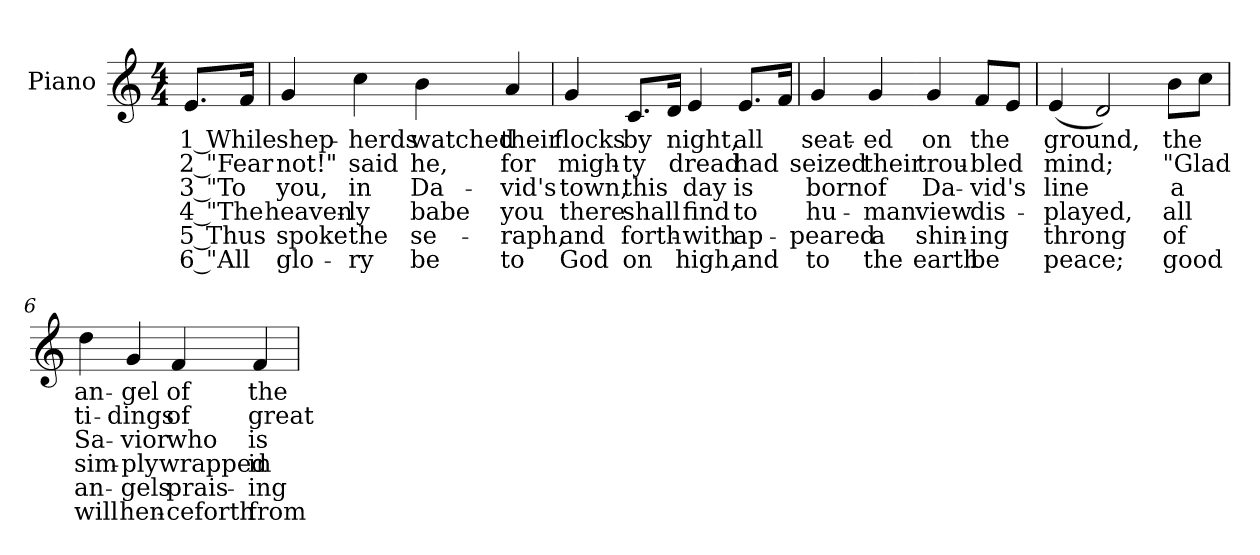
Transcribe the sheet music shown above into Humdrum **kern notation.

**kern	**text	**text	**text	**text	**text	**text
*part1	*part1	*part1	*part1	*part1	*part1	*part1
*staff1	*staff1	*staff1	*staff1	*staff1	*staff1	*staff1
*I"Piano	*	*	*	*	*	*
*I'Pno.	*	*	*	*	*	*
!!LO:PB:g=z
*clefG2	*	*	*	*	*	*
*k[]	*	*	*	*	*	*
*C:	*	*	*	*	*	*
*M4/4	*	*	*	*	*	*
=	=	=	=	=	=	=
!	!LO:LY:b:color=#000000	!LO:LY:b:color=#000000	!LO:LY:b:color=#000000	!LO:LY:b:color=#000000	!LO:LY:b:color=#000000	!LO:LY:b:color=#000000
8.ei/L	1 While	2 "Fear	3 "To	4 "The	5 Thus	6 "All
16fi/Jk	.	.	.	.	.	.
=1	=1	=1	=1	=1	=1	=1
!	!LO:LY:b:color=#000000	!LO:LY:b:color=#000000	!LO:LY:b:color=#000000	!LO:LY:b:color=#000000	!LO:LY:b:color=#000000	!LO:LY:b:color=#000000
4gi/	shep-	not!"	you,	heaven-	-spoke	glo-
!	!LO:LY:b:color=#000000	!LO:LY:b:color=#000000	!LO:LY:b:color=#000000	!LO:LY:b:color=#000000	!LO:LY:b:color=#000000	!LO:LY:b:color=#000000
4cci\	-herds	said	-in	ly	the	ry
!	!LO:LY:b:color=#000000	!LO:LY:b:color=#000000	!LO:LY:b:color=#000000	!LO:LY:b:color=#000000	!LO:LY:b:color=#000000	!LO:LY:b:color=#000000
4bi\	watched	he,	Da-	-babe	se-	-be
!	!LO:LY:b:color=#000000	!LO:LY:b:color=#000000	!LO:LY:b:color=#000000	!LO:LY:b:color=#000000	!LO:LY:b:color=#000000	!LO:LY:b:color=#000000
4ai/	their	for	vid's	you	raph,	to
=2	=2	=2	=2	=2	=2	=2
!	!LO:LY:b:color=#000000	!LO:LY:b:color=#000000	!LO:LY:b:color=#000000	!LO:LY:b:color=#000000	!LO:LY:b:color=#000000	!LO:LY:b:color=#000000
4gi/	flocks	migh-	town,	there	and	God
!	!LO:LY:b:color=#000000	!LO:LY:b:color=#000000	!LO:LY:b:color=#000000	!LO:LY:b:color=#000000	!LO:LY:b:color=#000000	!LO:LY:b:color=#000000
8.ci/L	by	-ty	this	shall	forth-	-on
16di/Jk	.	.	.	.	.	.
!	!LO:LY:b:color=#000000	!LO:LY:b:color=#000000	!LO:LY:b:color=#000000	!LO:LY:b:color=#000000	!LO:LY:b:color=#000000	!LO:LY:b:color=#000000
4ei/	night,	dread	day	find	with	high,
!	!LO:LY:b:color=#000000	!LO:LY:b:color=#000000	!LO:LY:b:color=#000000	!LO:LY:b:color=#000000	!LO:LY:b:color=#000000	!LO:LY:b:color=#000000
8.ei/L	all	had	is	to	ap-	-and
16fi/Jk	.	.	.	.	.	.
=3	=3	=3	=3	=3	=3	=3
!	!LO:LY:b:color=#000000	!LO:LY:b:color=#000000	!LO:LY:b:color=#000000	!LO:LY:b:color=#000000	!LO:LY:b:color=#000000	!LO:LY:b:color=#000000
4gi/	seat-	seized	born	hu-	-peared	to
!	!LO:LY:b:color=#000000	!LO:LY:b:color=#000000	!LO:LY:b:color=#000000	!LO:LY:b:color=#000000	!LO:LY:b:color=#000000	!LO:LY:b:color=#000000
4gi/	-ed	their	of	man	a	the
!!LO:LB:g=z
=4-	=4-	=4-	=4-	=4-	=4-	=4-
!	!LO:LY:b:color=#000000	!LO:LY:b:color=#000000	!LO:LY:b:color=#000000	!LO:LY:b:color=#000000	!LO:LY:b:color=#000000	!LO:LY:b:color=#000000
4gi/	on	trou-	Da-	-view	shin-	-earth
!	!LO:LY:b:color=#000000	!LO:LY:b:color=#000000	!LO:LY:b:color=#000000	!LO:LY:b:color=#000000	!LO:LY:b:color=#000000	!LO:LY:b:color=#000000
8fi/L	the	-bled	vid's	dis-	-ing	be
8ei/J	.	.	.	.	.	.
=5	=5	=5	=5	=5	=5	=5
!	!LO:LY:b:color=#000000	!LO:LY:b:color=#000000	!LO:LY:b:color=#000000	!LO:LY:b:color=#000000	!LO:LY:b:color=#000000	!LO:LY:b:color=#000000
(4ei/	ground,	mind;	line	played,	throng	peace;
2di/)	.	.	.	.	.	.
!	!LO:LY:b:color=#000000	!LO:LY:b:color=#000000	!LO:LY:b:color=#000000	!LO:LY:b:color=#000000	!LO:LY:b:color=#000000	!LO:LY:b:color=#000000
8bi\L	the	"Glad	a	all	of	good
8cci\J	.	.	.	.	.	.
=6	=6	=6	=6	=6	=6	=6
!	!LO:LY:b:color=#000000	!LO:LY:b:color=#000000	!LO:LY:b:color=#000000	!LO:LY:b:color=#000000	!LO:LY:b:color=#000000	!LO:LY:b:color=#000000
4ddi\	an-	ti-	Sa-	-sim-	-an-	-will
!	!LO:LY:b:color=#000000	!LO:LY:b:color=#000000	!LO:LY:b:color=#000000	!LO:LY:b:color=#000000	!LO:LY:b:color=#000000	!LO:LY:b:color=#000000
4gi/	-gel	-dings	vior	ply	gels	hen-
!	!LO:LY:b:color=#000000	!LO:LY:b:color=#000000	!LO:LY:b:color=#000000	!LO:LY:b:color=#000000	!LO:LY:b:color=#000000	!LO:LY:b:color=#000000
4fi/	of	of	-who	wrapped	prais-	-ceforth
!	!LO:LY:b:color=#000000	!LO:LY:b:color=#000000	!LO:LY:b:color=#000000	!LO:LY:b:color=#000000	!LO:LY:b:color=#000000	!LO:LY:b:color=#000000
4fi/	the	great	is	in	ing	from
=	=	=	=	=	=	=
*-	*-	*-	*-	*-	*-	*-
